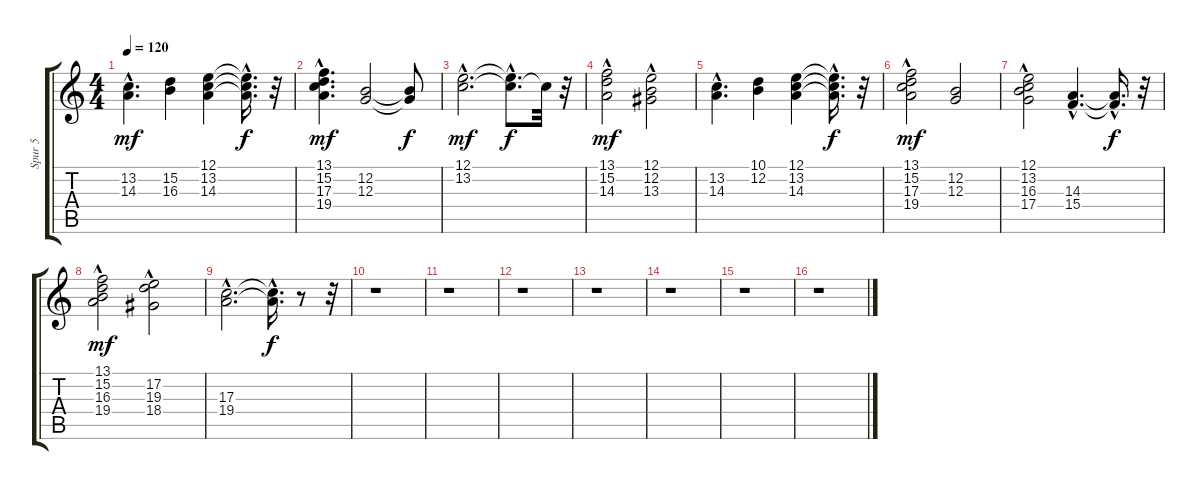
\track ("Spur 5" "Spur 5") {instrument pad2warm}
\staff {score tabs}
\tuning (E4 B3 G3 D3 A2 E2) {hide}
\ts (4 4)
\tempo 120
\clef g2
\ks c
(13.2{hac} 14.3).4{d dy mf} (15.2 16.3).4 (12.1 13.2 14.3).4 (12.1{hac t} 13.2{t} 14.3{hac t}).16{d dy f} r.32 |
(13.1{hac} 15.2{hac} 17.3 19.4).4{d dy mf instrument pad2warm} (12.2 12.3).2 (12.2{t} 12.3{t}).8{dy f} |
(12.1{hac} 13.2{hac}).2{d dy mf} (12.1{hac t} 13.2{hac t}).8{d dy f} 13.2{t}.32 r.32 |
(13.1 15.2{hac} 14.3{hac}).2{dy mf} (12.1 12.2{hac} 13.3).2 |
(13.2 14.3{hac}).4{d} (10.1 12.2).4 (12.1 13.2 14.3).4 (12.1{hac t} 13.2{hac t} 14.3{hac t}).16{d dy f} r.32 |
(13.1{hac} 15.2{hac} 17.3{hac} 19.4{hac}).2{dy mf} (12.2 12.3).2 |
(12.1{hac} 13.2{hac} 16.3{hac} 17.4{hac}).2 (14.3{hac} 15.4{hac}).4{d} (14.3{hac t} 15.4{hac t}).16{d dy f} r.32 |
(13.1 15.2 16.3{hac} 19.4{hac}).2{dy mf} (17.2 19.3{hac} 18.4{hac}).2 |
(17.3{hac} 19.4{hac}).2{d} (17.3{hac t} 19.4{hac t}).16{d dy f} r.8 r.32 |
r.1 |
r.1 |
r.1 |
r.1 |
r.1 |
r.1 |
r.1
